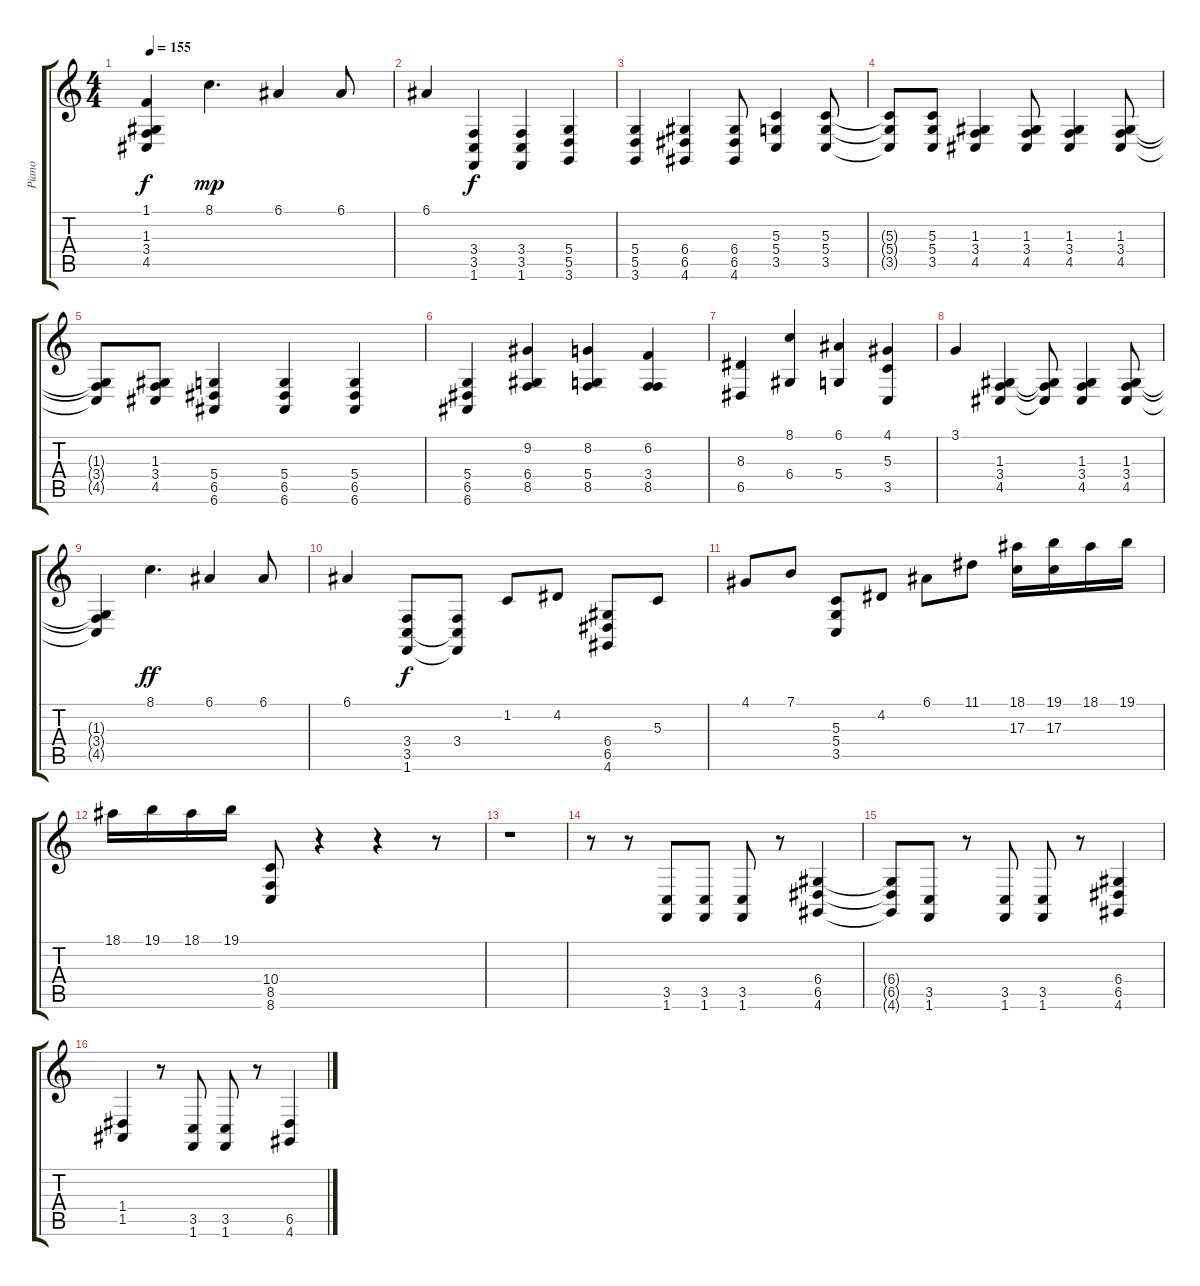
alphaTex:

\track ("Piano" "Piano") {instrument acousticgrandpiano}
\staff {score tabs}
\tuning (E4 B3 G3 D3 A2 E2) {hide}
\ts (4 4)
\tempo 155
\clef g2
\ks c
(1.1 1.3 3.4 4.5).4{dy f} 8.1.4{d dy mp} 6.1.4 6.1.8 |
6.1.4 (3.4 3.5 1.6).4{dy f} (3.4 3.5 1.6).4 (5.4 5.5 3.6).4 |
(5.4 5.5 3.6).4 (6.4 6.5 4.6).4 (6.4 6.5 4.6).8 (5.3 5.4 3.5).4 (5.3 5.4 3.5).8 |
(5.3{t} 5.4{t} 3.5{t}).8 (5.3 5.4 3.5).8 (1.3 3.4 4.5).4 (1.3 3.4 4.5).8 (1.3 3.4 4.5).4 (1.3 3.4 4.5).8 |
(1.3{t} 3.4{t} 4.5{t}).8 (1.3 3.4 4.5).8 (5.4 6.5 6.6).4 (5.4 6.5 6.6).4 (5.4 6.5 6.6).4 |
(5.4 6.5 6.6).4 (9.2 6.4 8.5).4 (8.2 5.4 8.5).4 (6.2 3.4 8.5).4 |
(8.3 6.5).4 (8.1 6.4).4 (6.1 5.4).4 (4.1 5.3 3.5).4 |
3.1.4 (1.3 3.4 4.5).4 (1.3{t} 3.4{t} 4.5{t}).8 (1.3 3.4 4.5).4 (1.3 3.4 4.5).8 |
(1.3{t} 3.4{t} 4.5{t}).4 8.1.4{d dy ff} 6.1.4 6.1.8 |
6.1.4 (3.4 3.5 1.6).8{dy f} (3.4 3.5{t} 1.6{t}).8 1.2.8 4.2.8 (6.4 6.5 4.6).8 5.3.8 |
4.1.8 7.1.8 (5.3 5.4 3.5).8 4.2.8 6.1.8 11.1.8 (18.1 17.3).16 (19.1 17.3).16 18.1.16 19.1.16 |
18.1.16 19.1.16 18.1.16 19.1.16 (10.4 8.5 8.6).8 r.4 r.4 r.8 |
r.1 |
r.8 r.8 (3.5 1.6).8 (3.5 1.6).8 (3.5 1.6).8 r.8 (6.4 6.5 4.6).4 |
(6.4{t} 6.5{t} 4.6{t}).8 (3.5 1.6).8 r.8 (3.5 1.6).8 (3.5 1.6).8 r.8 (6.4 6.5 4.6).4 |
(1.4 1.5).4 r.8 (3.5 1.6).8 (3.5 1.6).8 r.8 (6.5 4.6).4
